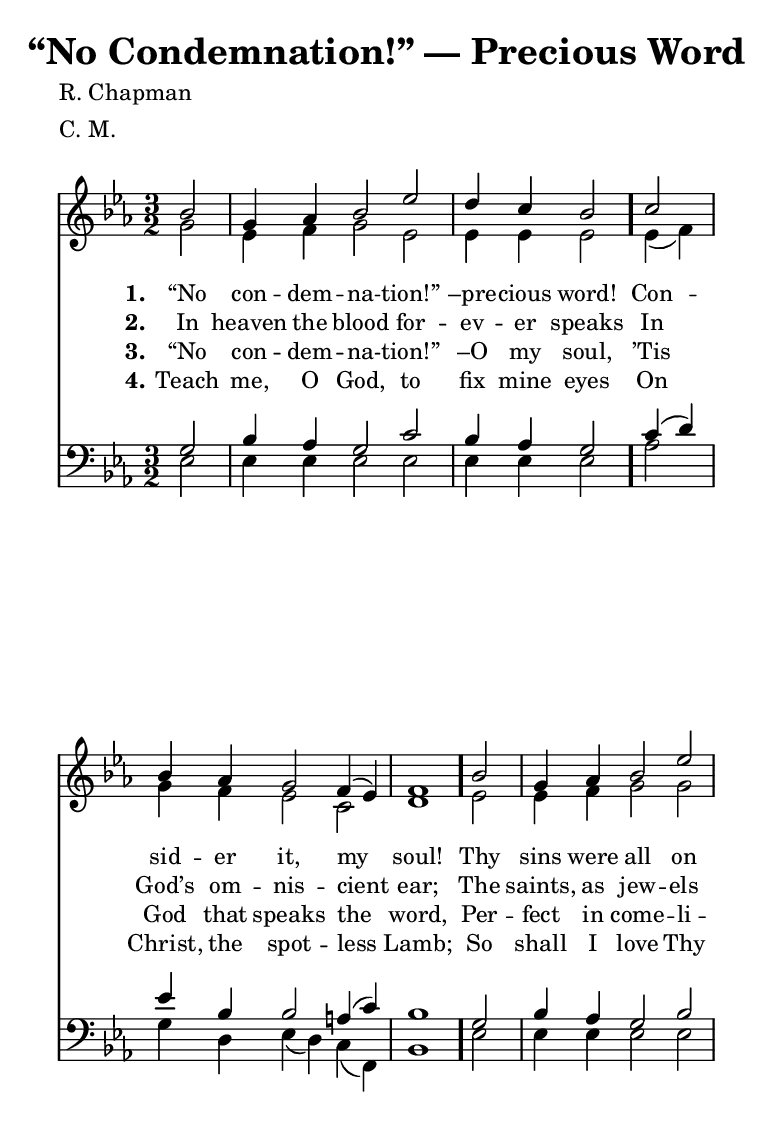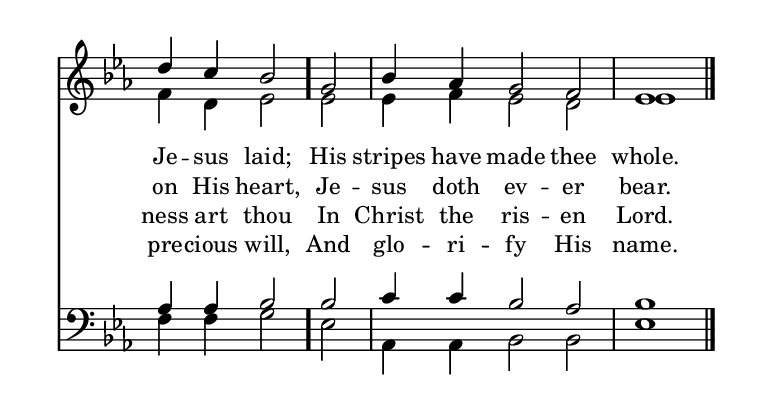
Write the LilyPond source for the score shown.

\include "common/global.ily"
\paper {
  \include "common/paper.ily"
  %ragged-bottom = ##t
  ragged-last-bottom = ##t
  systems-per-page = ##f
  %page-count = ##f
}

\header{
  hymnnumber = "151"
  title = "“No Condemnation!” — Precious Word"
  tunename = "Barrow"
  meter = "C. M."
  poet = "R. Chapman"
  %composer = ""
  %copyright = ""
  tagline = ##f
}

global = {
  \include "common/overrides.ily"
  \override Staff.TimeSignature.style = #'()
  \time 3/2
  \override Score.MetronomeMark.transparent = ##t % hide all fermata changes too
  \tempo 2=80
  \key ees \major
  \partial 2
  \autoBeamOff
}

notesSoprano = {
\global
\relative c'' {

  bes2 | g4 aes bes2 ees | d4 c bes2
  c2 | bes4 aes g2 f4( ees) | f1
  bes2 | g4 aes bes2 ees | d4 c bes2
  g2 | bes4 aes g2 f2 | ees1

  \bar "|."

}
}

notesAlto = {
\global
\relative e' {

  g2 | ees4 f g2 ees | ees4 ees ees2
  ees4( f) | g f ees2 c | d1
  ees2 | ees4 f g2 g | f4 d ees2
  ees2 | ees4 f ees2 d | ees1

}
}

notesTenor = {
\global
\relative a {

  g2 | bes4 aes g2 c | bes4 aes g2
  c4( d) | ees bes bes2 a4( c) | bes1
  g2 | bes4 aes g2 bes | aes4 aes bes2
  bes2 | c4 c bes2 aes | bes1

}
}

notesBass = {
\global
\relative f {

  ees2 | ees4 ees ees2 ees | ees4 ees ees2
  aes2 | g4 d ees( d) c( f,) | bes1
  ees2 | ees4 ees ees2 ees | f4 f g2
  ees2 | aes,4 aes bes2 bes | ees1

}
}

wordsA = \lyricmode {
\set stanza = "1."

“No con -- dem -- na -- tion!” –pre -- cious word! \bar "."
Con -- sid -- er it, my soul! \bar "."
Thy sins were all on Je -- sus laid; \bar "."
His stripes have made thee whole. \bar "."

}

wordsB = \lyricmode {
\set stanza = "2."

In heaven the blood for -- ev -- er speaks
In God’s om -- nis -- cient ear;
The saints, as jew -- els on His heart,
Je -- sus doth ev -- er bear.

}

wordsC = \lyricmode {
\set stanza = "3."

“No con -- dem -- na -- tion!” –O my soul,
’Tis God that speaks the word,
Per -- fect in come -- li -- ness art thou
In Christ the ris -- en Lord.

}

wordsD = \lyricmode {
\set stanza = "4."

Teach me, O God, to fix mine eyes
On Christ, the spot -- less Lamb;
So shall I love Thy pre -- cious will,
And glo -- ri -- fy His name.

}

\score {
  \context ChoirStaff <<
    \context Staff = upper <<
      \set ChoirStaff.systemStartDelimiter = #'SystemStartBar
      \context Voice  = sopranos { \voiceOne << \notesSoprano >> }
      \context Voice  = altos { \voiceTwo << \notesAlto >> }
      \context Lyrics = one   \lyricsto sopranos \wordsA
      \context Lyrics = two   \lyricsto sopranos \wordsB
      \context Lyrics = three \lyricsto sopranos \wordsC
      \context Lyrics = four  \lyricsto sopranos \wordsD
    >>
    \context Staff = men <<
      \clef bass
      \context Voice  = tenors { \voiceOne << \notesTenor >> }
      \context Voice  = basses { \voiceTwo << \notesBass >> }
    >>
  >>
  \layout {
    \include "common/layout.ily"
  }
  \midi{
    \include "common/midi.ily"
  }
}

\version "2.18.0"  % necessary for upgrading to future LilyPond versions.

% vi:set et ts=2 sw=2 ai nocindent syntax=lilypond:
